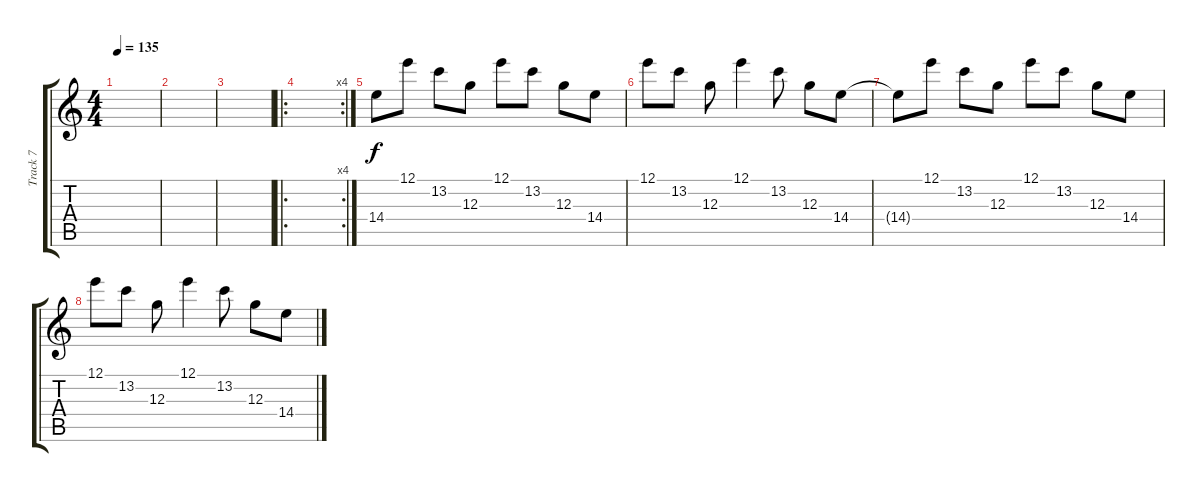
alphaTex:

\track ("Track 7" "Track 7") {instrument overdrivenguitar}
\staff {score tabs}
\tuning (E4 B3 G3 D3 A2 E2) {hide}
\ts (4 4)
\tempo 135
\clef g2
\ks c
|
|
|
\ro
\rc 4
|
14.4.8 12.1.8 13.2.8 12.3.8 12.1.8 13.2.8 12.3.8 14.4.8 |
12.1.8 13.2.8 12.3.8 12.1.4 13.2.8 12.3.8 14.4.8 |
14.4{t}.8 12.1.8 13.2.8 12.3.8 12.1.8 13.2.8 12.3.8 14.4.8 |
12.1.8 13.2.8 12.3.8 12.1.4 13.2.8 12.3.8 14.4.8
